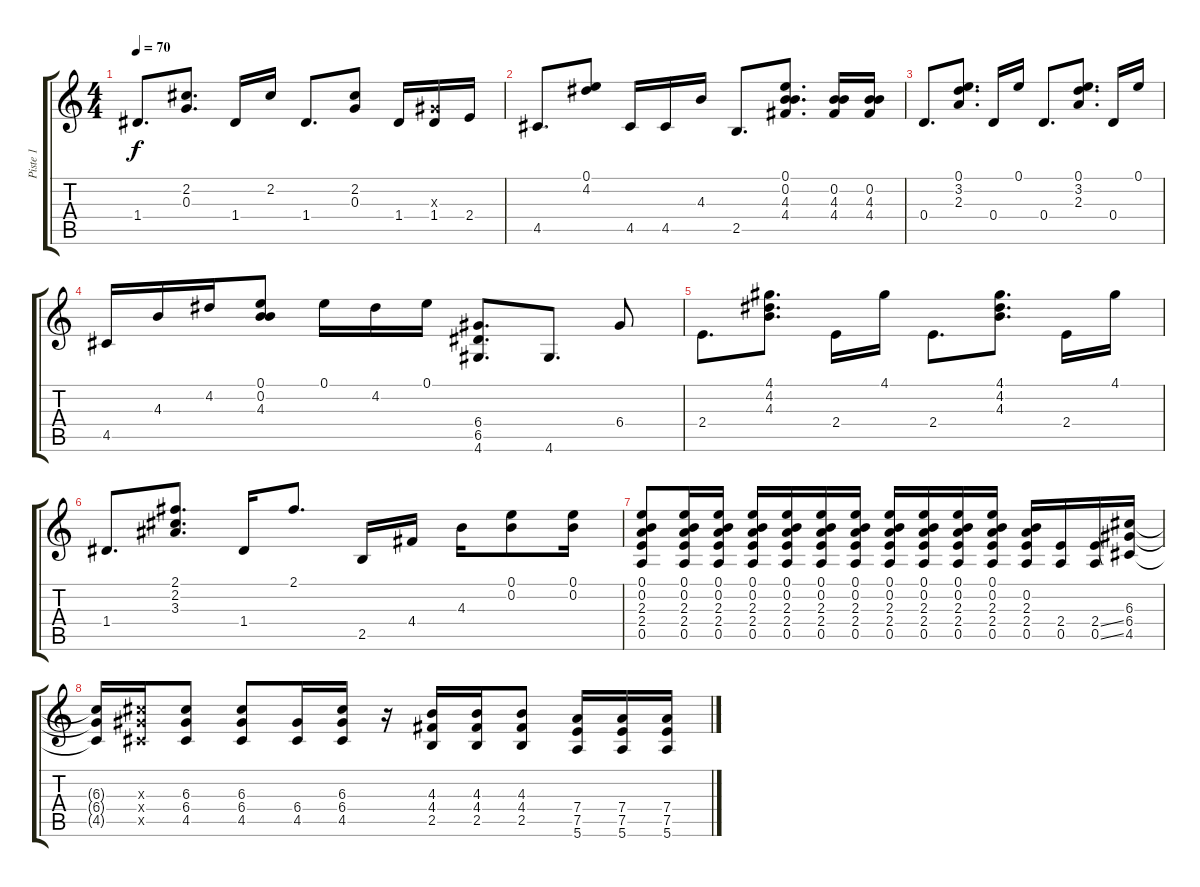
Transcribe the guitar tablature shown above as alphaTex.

\track ("Piste 1" "Piste 1") {instrument acousticguitarsteel}
\staff {score tabs}
\tuning (E4 B3 G3 D3 A2 E2) {hide}
\ts (4 4)
\tempo 70
\clef g2
\ks c
1.4.8{d dy f} (2.2 0.3).8{d} 1.4.16 2.2.16 1.4.8{d} (2.2 0.3).8 1.4.16 (1.3{x} 1.4).16 2.4.16 |
4.5.8{d} (0.1 4.2).8 4.5.16 4.5.16 4.3.16 2.5.8{d} (0.1 0.2 4.3 4.4).8{d} (0.2 4.3 4.4).16 (0.2 4.3 4.4).16 |
0.4.8{d} (0.1 3.2 2.3).8{d} 0.4.16 0.1.16 0.4.8{d} (0.1 3.2 2.3).8{d} 0.4.16 0.1.16 |
4.5.16 4.3.16 4.2.16 (0.1 0.2 4.3).8 0.1.16 4.2.16 0.1.16 (6.4 6.5 4.6).8{d} 4.6.8{d} 6.4.8 |
2.4.8{d} (4.1 4.2 4.3).8{d} 2.4.16 4.1.16 2.4.8{d} (4.1 4.2 4.3).8{d} 2.4.16 4.1.16 |
1.4.8{d} (2.1 2.2 3.3).8{d} 1.4.16 2.1.8{d} 2.5.16 4.4.16 4.3.16 (0.1 0.2).8 (0.1 0.2).16 |
(0.1 0.2 2.3 2.4 0.5).8 (0.1 0.2 2.3 2.4 0.5).16 (0.1 0.2 2.3 2.4 0.5).16 (0.1 0.2 2.3 2.4 0.5).16 (0.1 0.2 2.3 2.4 0.5).16 (0.1 0.2 2.3 2.4 0.5).16 (0.1 0.2 2.3 2.4 0.5).16 (0.1 0.2 2.3 2.4 0.5).16 (0.1 0.2 2.3 2.4 0.5).16 (0.1 0.2 2.3 2.4 0.5).16 (0.1 0.2 2.3 2.4 0.5).16 (0.2 2.3 2.4 0.5).16 (2.4 0.5).16 (2.4{ss} 0.5{ss}).16 (6.3 6.4 4.5).16 |
(6.3{t} 6.4{t} 4.5{t}).16 (6.3{x} 6.4{x} 4.5{x}).16 (6.3 6.4 4.5).8 (6.3 6.4 4.5).8 (6.4 4.5).16 (6.3 6.4 4.5).16 r.16 (4.3 4.4 2.5).16 (4.3 4.4 2.5).16 (4.3 4.4 2.5).8 (7.4 7.5 5.6).16 (7.4 7.5 5.6).16 (7.4 7.5 5.6).16
